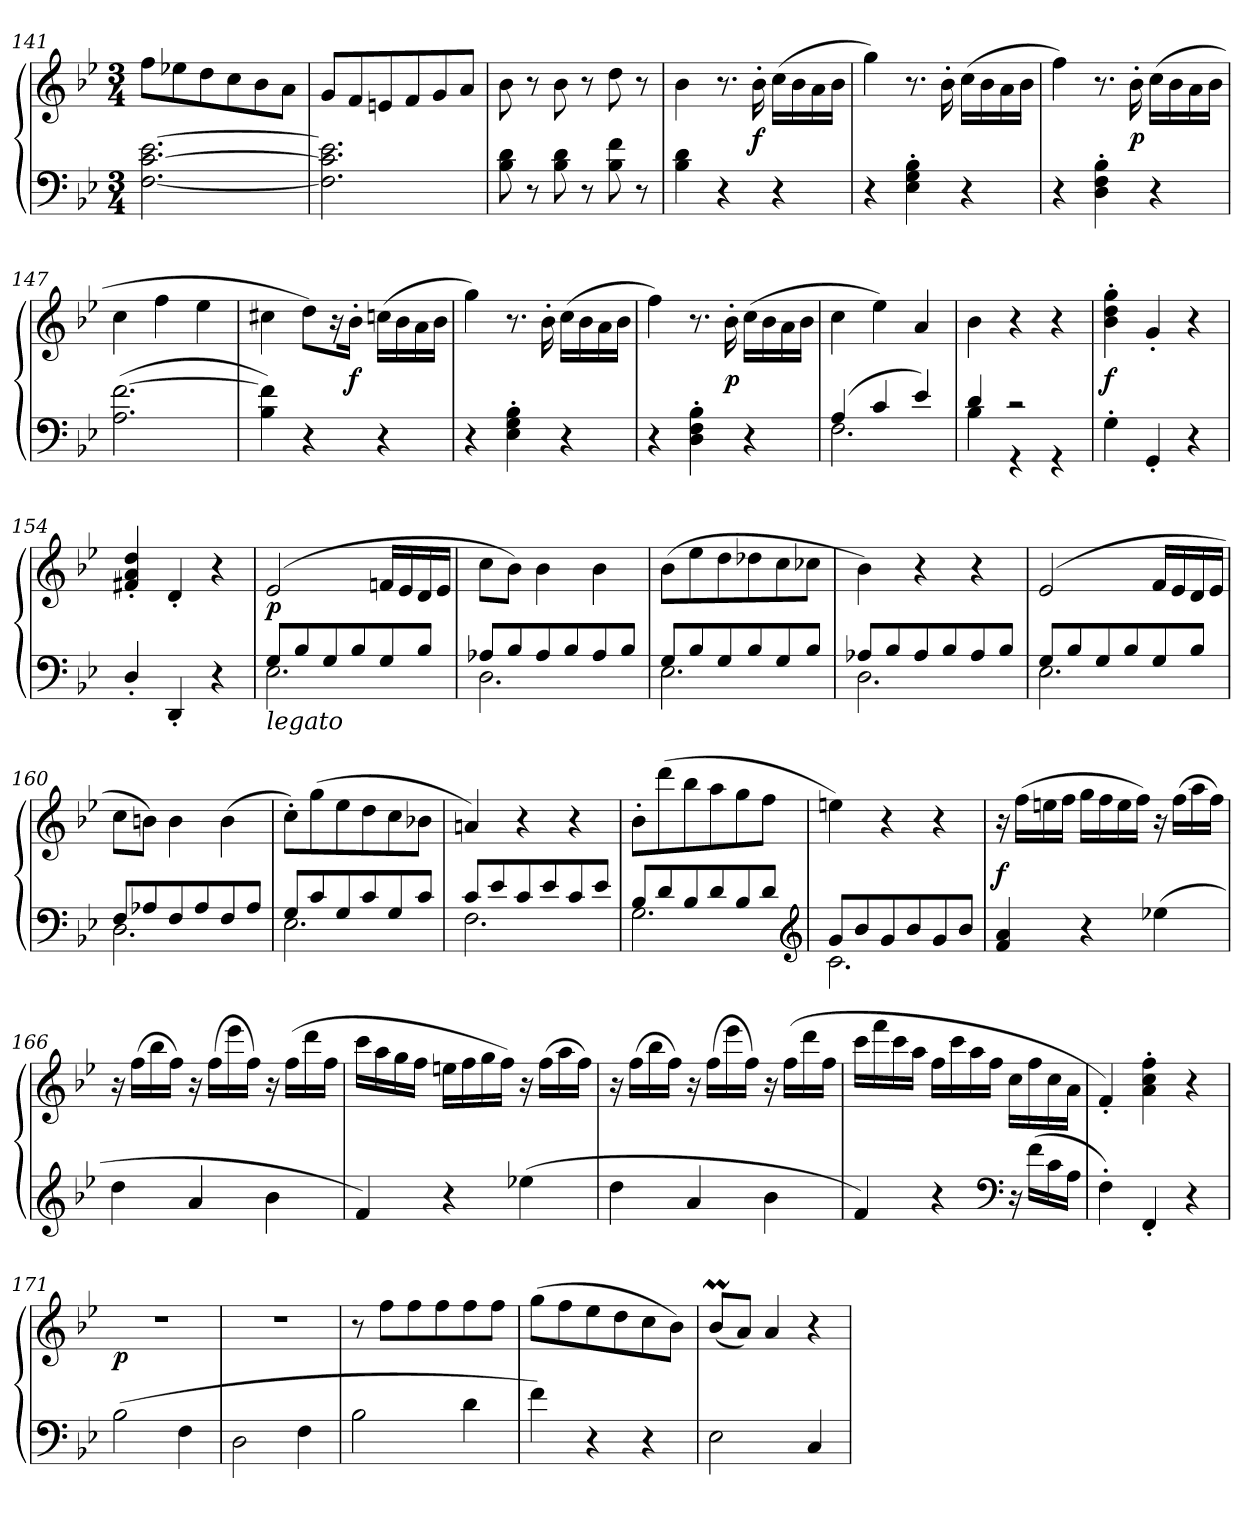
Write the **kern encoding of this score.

**kern	**kern	**dynam
*part1	*part1	*part1
*staff2	*staff1	*staff1/2
*clefF4	*clefG2	*
*k[b-e-]	*k[b-e-]	*
*B-:	*B-:	*
*M3/4	*M3/4	*
=141	=141	=141
[2.F [2.c [2.e-	8ffL	.
.	8ee-X	.
.	8dd	.
.	8cc	.
.	8b-	.
.	8aJ	.
=142	=142	=142
2.F] 2.c] 2.e-]	8gL	.
.	8f	.
.	8en	.
.	8f	.
.	8g	.
.	8aJ	.
=143	=143	=143
8B- 8d	8b-	.
8r	8r	.
8B- 8d	8b-	.
8r	8r	.
8B- 8f	8dd	.
8r	8r	.
=144	=144	=144
4B- 4d	4b-	.
4r	8.r	.
.	16b-'	f
4r	(16ccLL	.
.	16b-	.
.	16a	.
.	16b-JJ	.
=145	=145	=145
4r	4gg)	.
4E-' 4G' 4B-'	8.r	.
.	16b-'	.
4r	(16ccLL	.
.	16b-	.
.	16a	.
.	16b-JJ	.
=146	=146	=146
4r	4ff)	.
4D' 4F' 4B-'	8.r	.
.	16b-'	p
4r	(16ccLL	.
.	16b-	.
.	16a	.
.	16b-JJ	.
=147	=147	=147
(<2.A [2.f	4cc	.
.	4ff	.
.	4ee-	.
=148	=148	=148
4B- 4f])	4cc#X	.
4r	8ddL)	.
.	16r	.
.	16b-'Jk	f
4r	(16ccnLL	.
.	16b-	.
.	16a	.
.	16b-JJ	.
=149	=149	=149
4r	4gg)	.
4E-' 4G' 4B-'	8.r	.
.	16b-'	.
4r	(16ccLL	.
.	16b-	.
.	16a	.
.	16b-JJ	.
=150	=150	=150
4r	4ff)	.
4D' 4F' 4B-'	8.r	.
.	16b-'	p
4r	(16ccLL	.
.	16b-	.
.	16a	.
.	16b-JJ	.
=151	=151	=151
*^	*	*
(4A	2.F	4cc	.
4c	.	4ee-)	.
4e-)	.	4a	.
=152	=152	=152	=152
4d	4B-	4b-	.
2r	4r	4r	.
.	4r	4r	.
*v	*v	*	*
=153	=153	=153
4G'	4b-' 4dd' 4gg'	f
4GG'	4g'	.
4r	4r	.
=154	=154	=154
4D'/	4f#X' 4a' 4dd'	.
4DD'	4d'	.
4r	4r	.
=155	=155	=155
*^	*	*
!LO:TX:b:i:t=legato	!	!	!
8GL	2.E-	(>2e-	p
8B-	.	.	.
8G	.	.	.
8B-	.	.	.
8G	.	16fnLL	.
.	.	16e-	.
8B-J	.	16d	.
.	.	16e-JJ	.
=156	=156	=156	=156
8A-XL	2.D	8ccL	.
8B-	.	8b-J)	.
8A-	.	4b-	.
8B-	.	.	.
8A-	.	4b-	.
8B-J	.	.	.
=157	=157	=157	=157
8GL	2.E-	(8b-L	.
8B-	.	8ee-	.
8G	.	8dd	.
8B-	.	8dd-X	.
8G	.	8cc	.
8B-J	.	8cc-XJ	.
=158	=158	=158	=158
8A-XL	2.D	4b-)	.
8B-	.	.	.
8A-	.	4r	.
8B-	.	.	.
8A-	.	4r	.
8B-J	.	.	.
=159	=159	=159	=159
8GL	2.E-	(>2e-	.
8B-	.	.	.
8G	.	.	.
8B-	.	.	.
8G	.	16fLL	.
.	.	16e-	.
8B-J	.	16d	.
.	.	16e-JJ	.
=160	=160	=160	=160
8FL	2.D	8ccL	.
8A-X	.	8bnJ)	.
8F	.	4b	.
8A-	.	.	.
8F	.	(4b	.
8A-J	.	.	.
=161	=161	=161	=161
8GL	2.E-	8cc'L)	.
8c	.	(8gg	.
8G	.	8ee-	.
8c	.	8dd	.
8G	.	8cc	.
8cJ	.	8b-XJ	.
=162	=162	=162	=162
8cL	2.F	4an)	.
8e-	.	.	.
8c	.	4r	.
8e-	.	.	.
8c	.	4r	.
8e-J	.	.	.
=163	=163	=163	=163
8B-L	2.G	8b-'L	.
8d	.	(8ddd	.
8B-	.	8bb-	.
8d	.	8aa	.
8B-	.	8gg	.
8dJ	.	8ffJ	.
*clefG2	*	*	*
=164	=164	=164	=164
8gL	2.c	4een)	.
8b-	.	.	.
8g	.	4r	.
8b-	.	.	.
8g	.	4r	.
8b-J	.	.	.
*v	*v	*	*
=165	=165	=165
4f 4a	16r	f
.	(16ffLL	.
.	16een	.
.	16ffJJ	.
4r	16ggLL	.
.	16ff	.
.	16ee	.
.	16ffJJ)	.
(4ee-X	16r	.
.	(16ffLL	.
.	16aa	.
.	16ffJJ)	.
=166	=166	=166
4dd	16r	.
.	(16ffLL	.
.	16bb-	.
.	16ffJJ)	.
4a	16r	.
.	(16ffLL	.
.	16eee-	.
.	16ffJJ)	.
4b-	16r	.
.	(16ffLL	.
.	16ddd	.
.	16ffJJ	.
=167	=167	=167
4f)	16cccLL	.
.	16aa	.
.	16gg	.
.	16ffJJ	.
4r	16eenLL	.
.	16ff	.
.	16gg	.
.	16ffJJ)	.
(4ee-X	16r	.
.	(16ffLL	.
.	16aa	.
.	16ffJJ)	.
=168	=168	=168
4dd	16r	.
.	(16ffLL	.
.	16bb-	.
.	16ffJJ)	.
4a	16r	.
.	(16ffLL	.
.	16eee-	.
.	16ffJJ)	.
4b-	16r	.
.	(16ffLL	.
.	16ddd	.
.	16ffJJ	.
=169	=169	=169
4f)	16cccLL	.
.	16fff	.
.	16ccc	.
.	16aaJJ	.
4r	16ffLL	.
.	16ccc	.
.	16aa	.
.	16ffJJ	.
*clefF4	*	*
16r	16ccLL	.
(16fLL	16ff	.
16c	16cc	.
16AJJ	16aJJ	.
=170	=170	=170
4F')	4f')	.
4FF'	4a' 4cc' 4ff'	.
4r	4r	.
=171	=171	=171
(2B-	2.r	p
4F	.	.
=172	=172	=172
2D	2.r	.
4F	.	.
=173	=173	=173
2B-	8r	.
.	8ffL	.
.	8ff	.
.	8ff	.
4d	8ff	.
.	8ffJ	.
=174	=174	=174
4f)	(8ggL	.
.	8ff	.
4r	8ee-	.
.	8dd	.
4r	8cc	.
.	8b-J)	.
=175	=175	=175
2E-	(8b-ML	.
.	8aJ)	.
.	4a	.
4C	4r	.
=	=	=
*-	*-	*-
